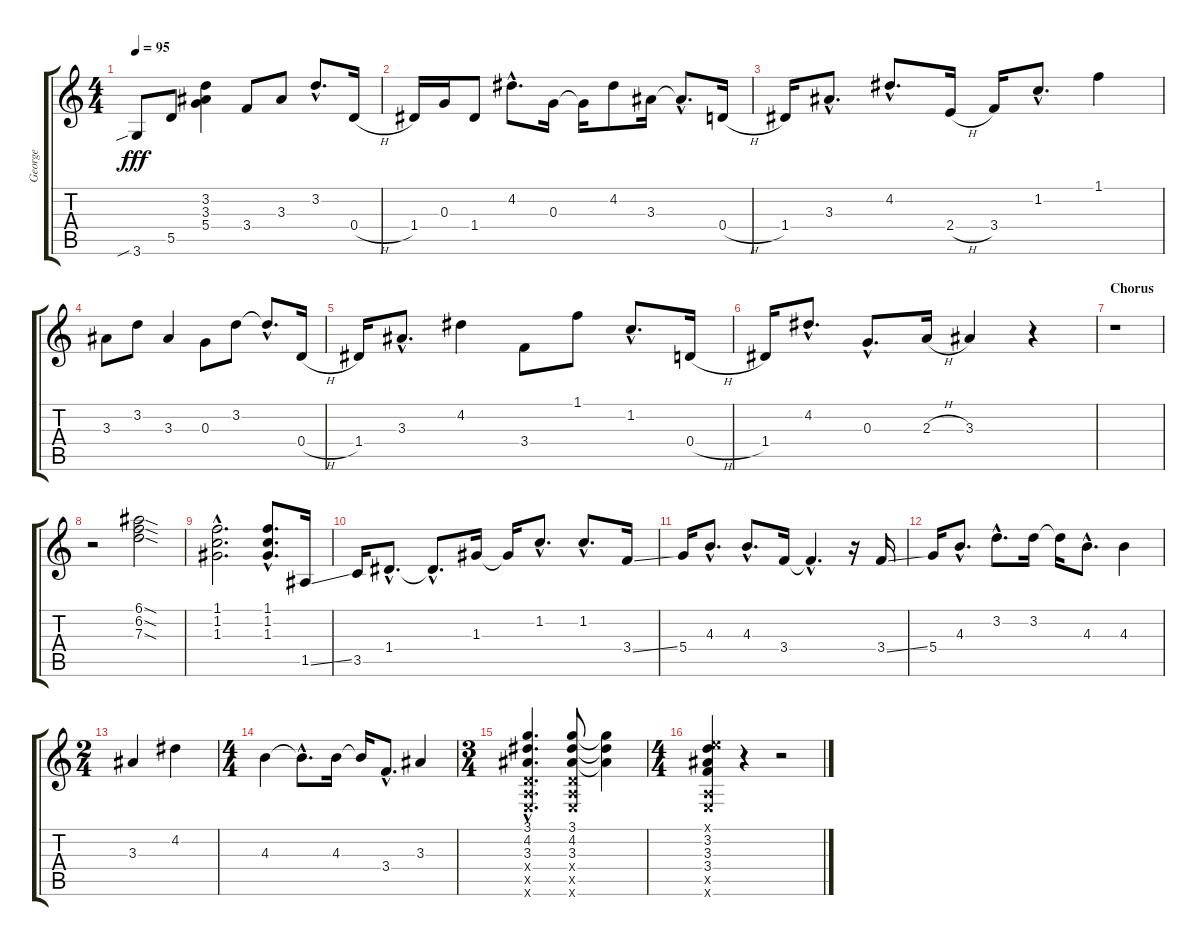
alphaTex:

\track ("George" "George") {instrument overdrivenguitar}
\staff {score tabs}
\tuning (E4 B3 G3 D3 A2 E2) {hide}
\ts (4 4)
\tempo 95
\clef g2
\ks c
3.6{sib}.8{dy fff volume 12} 5.5.8 (3.2 3.3 5.4).4 3.4.8 3.3.8 3.2{hac}.8{d} 0.4{h}.16 |
1.4.16 0.3.16 1.4.8 4.2{hac}.8{d} 0.3.16 0.3{t}.16 4.2.8 3.3.16 3.3{hac t}.8{d} 0.4{h}.16 |
1.4.16 3.3{hac}.8{d} 4.2{hac}.8{d} 2.4{h}.16 3.4.16 1.2{hac}.8{d} 1.1.4 |
3.3.8 3.2.8 3.3.4 0.3.8 3.2.8 3.2{hac t}.8{d} 0.4{h}.16 |
1.4.16 3.3{hac}.8{d} 4.2.4 3.4.8 1.1.8 1.2{hac}.8{d} 0.4{h}.16 |
1.4.16 4.2{hac}.8{d} 0.3{hac}.8{d} 2.3{h}.16 3.3.4 r.4 |
\section ("" "Chorus")
r.1 |
r.2 (6.1{sod} 6.2{sod} 7.3{sod}).2{volume 11} |
(1.1{hac} 1.2{hac} 1.3{hac}).2{d} (1.1{hac} 1.2{hac} 1.3{hac}).8{d} 1.5{ss}.16{volume 12} |
3.5.16 1.4{hac}.8{d} 1.4{hac t}.8{d} 1.3.16 1.3{t}.16 1.2{hac}.8{d} 1.2{hac}.8{d} 3.4{ss}.16 |
5.4.16 4.3{hac}.8{d} 4.3{hac}.8{d} 3.4.16 3.4{hac t}.4{d} r.16 3.4{ss}.16 |
5.4.16 4.3{hac}.8{d} 3.2{hac}.8{d} 3.2.16 3.2{t}.16 4.3{hac}.8{d} 4.3.4 |
\ts (2 4)
3.3.4 4.2.4 |
\ts (4 4)
4.3.4 4.3{hac t}.8{d} 4.3.16 4.3{t}.16 3.4{hac}.8{d} 3.3.4 |
\ts (3 4)
(3.1{hac} 4.2{hac} 3.3{hac} 0.4{hac x} 0.5{hac x} 0.6{hac x}).4{d volume 10} (3.1 4.2 3.3 0.4{x} 0.5{x} 0.6{x}).8 (3.1{t} 4.2{t} 3.3{t}).4 |
\ts (4 4)
(0.1{x} 3.2 3.3 3.4 0.5{x} 0.6{x}).4 r.4 r.2
